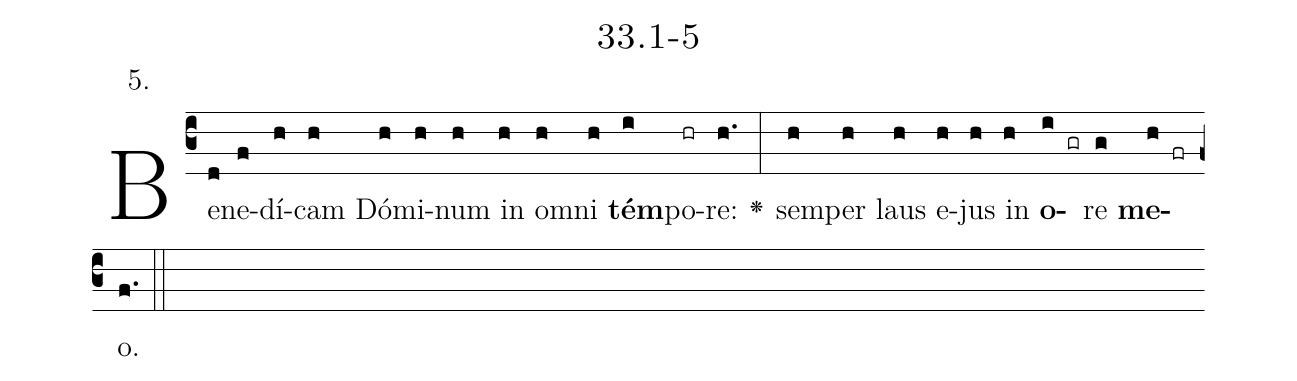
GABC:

name: 33.1-5;
annotation: 5.;
%%
(c3)Be(d)ne(f)dí(h)cam(h) Dó(h)mi(h)num(h) in(h) om(h)ni(h) <b>tém</b>(i)po(hr)re:(h.) <v>\greheightstar</v>(:) sem(h)per(h) laus(h) e(h)jus(h) in(h) <b>o</b>(i gr)re(g) <b>me</b>(h fr)o.(f.) (::)


%E(h) u(h) o(i) u(g) a(h) e.(f.) (::)
